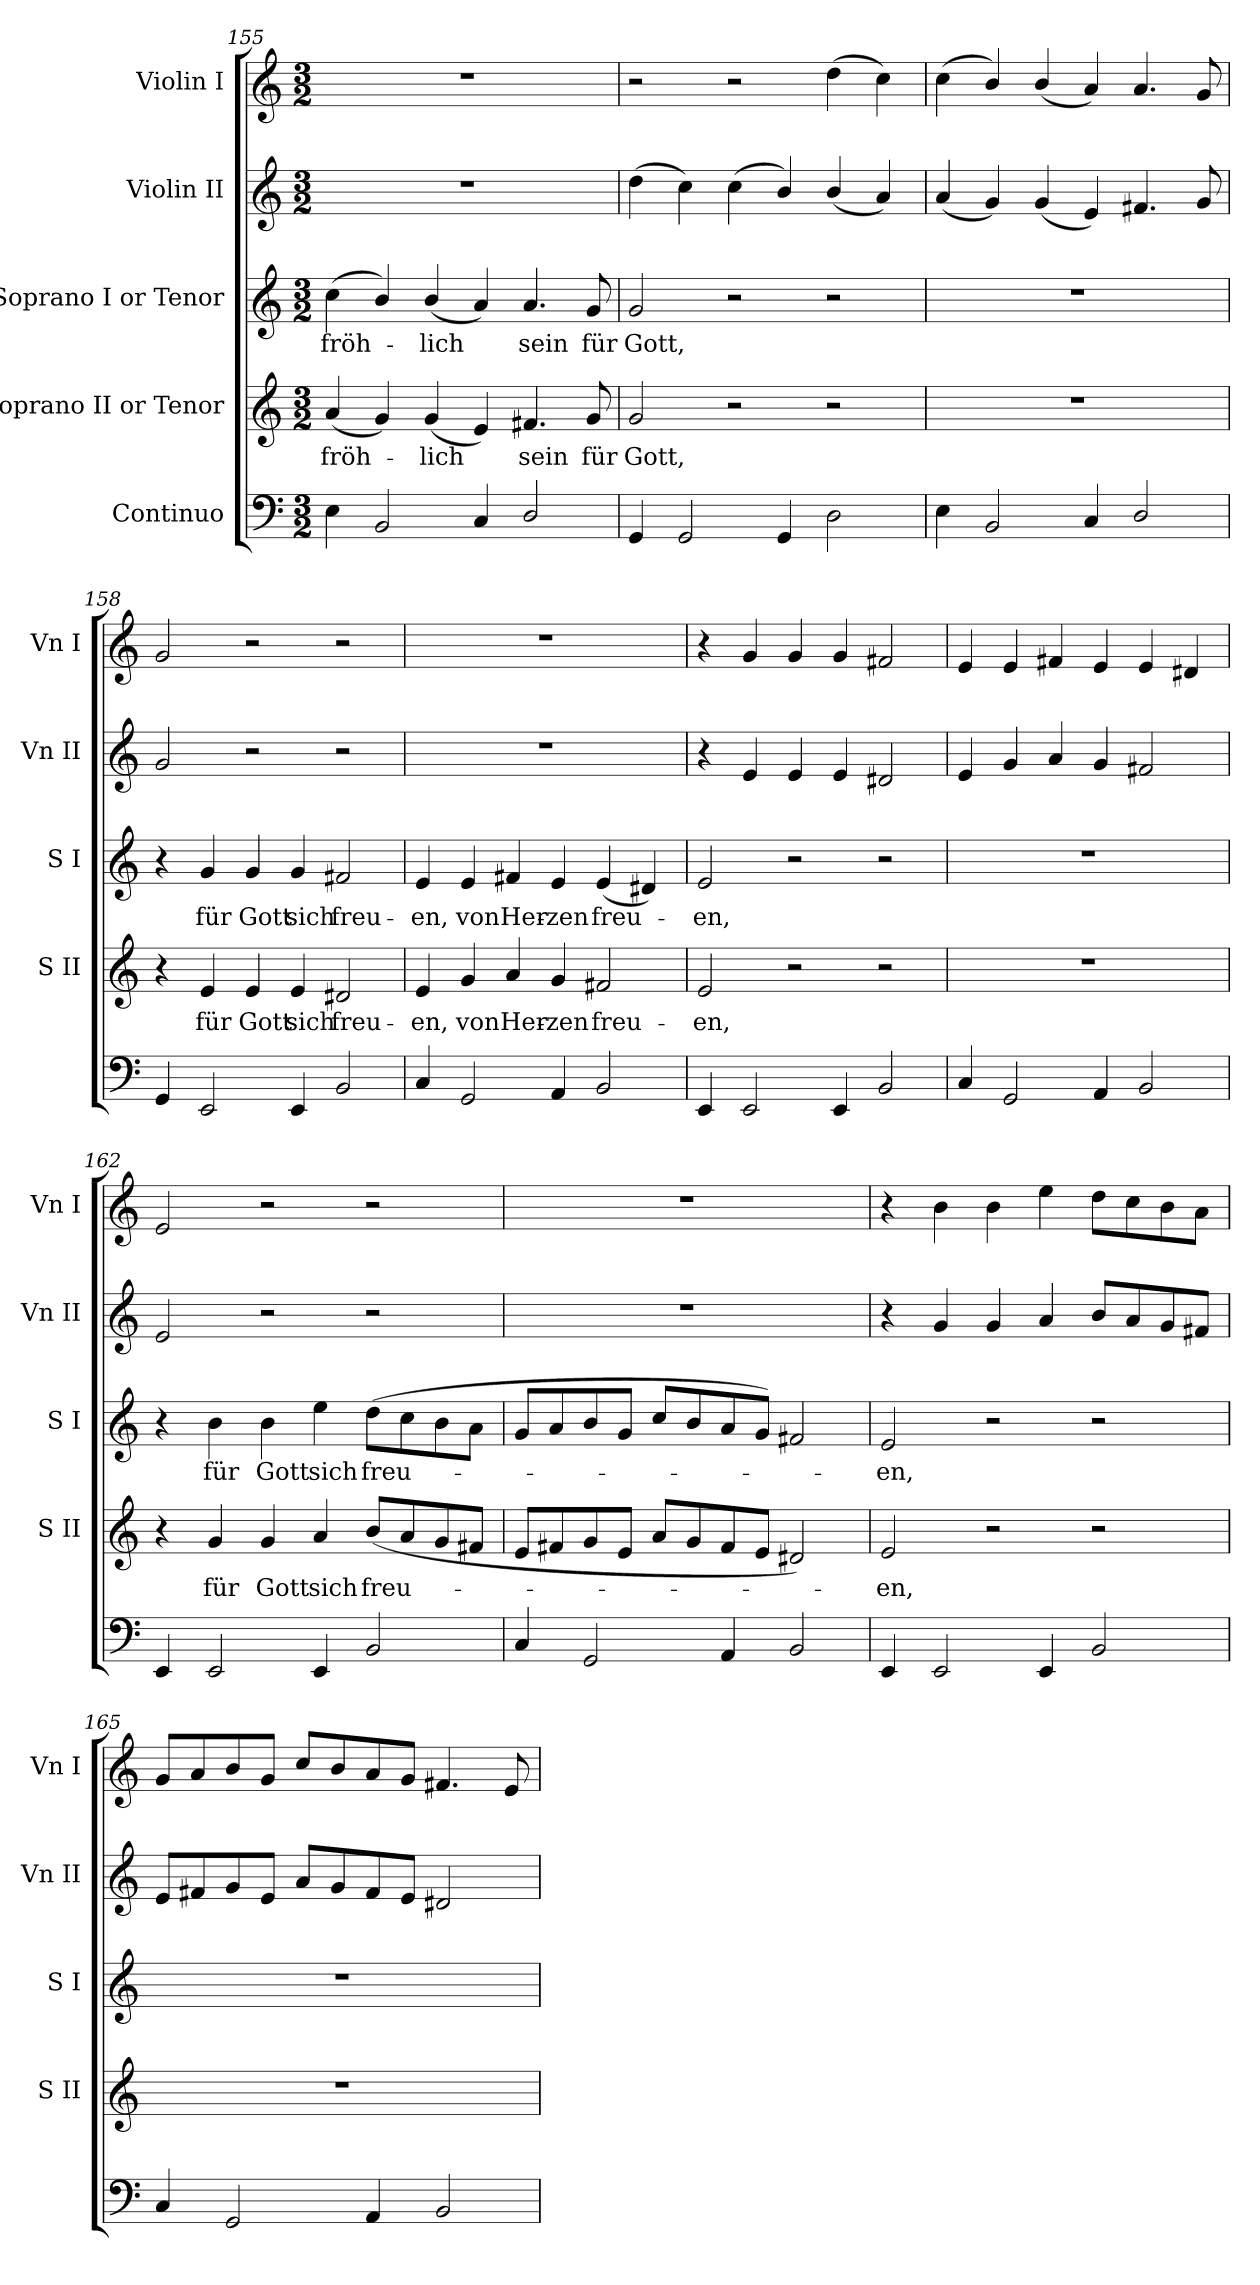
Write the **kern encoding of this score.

**kern	**kern	**text	**kern	**text	**kern	**kern
*part5	*part4	*part4	*part3	*part3	*part2	*part1
*staff5	*staff4	*staff4	*staff3	*staff3	*staff2	*staff1
*I"Continuo	*I"Soprano II or Tenor	*	*I"Soprano I or Tenor	*	*I"Violin II	*I"Violin I
*	*I'S II	*	*I'S I	*	*I'Vn II	*I'Vn I
!!LO:LB:g=z
*clefF4	*clefG2	*	*clefG2	*	*clefG2	*clefG2
*k[]	*k[]	*	*k[]	*	*k[]	*k[]
*C:	*C:	*	*C:	*	*C:	*C:
*M3/2	*M3/2	*	*M3/2	*	*M3/2	*M3/2
=155	=155	=155	=155	=155	=155	=155
!	!	!LO:LY:b	!	!LO:LY:b	!LO:N:vis=1	!LO:N:vis=1
4E	(<4a	fröh-	(<4cc	fröh-	1.r	1.r
2BB	4g)	.	4b/)	.	.	.
!	!	!LO:LY:b	!	!LO:LY:b	!	!
.	(<4g	lich	(<4b/	lich	.	.
4C	4e)	.	4a)	.	.	.
!	!	!LO:LY:b	!	!LO:LY:b	!	!
2D/	4.f#X	sein	4.a	sein	.	.
!	!	!LO:LY:b	!	!LO:LY:b	!	!
.	8g	für	8g	für	.	.
=156	=156	=156	=156	=156	=156	=156
!	!	!LO:LY:b	!	!LO:LY:b	!	!
4GG	2g	Gott,	2g	Gott,	(>4dd	2r
2GG	.	.	.	.	4cc)	.
.	2r	.	2r	.	(<4cc	2r
4GG	.	.	.	.	4b/)	.
2D	2r	.	2r	.	(<4b/	(>4dd
.	.	.	.	.	4a)	4cc)
=157	=157	=157	=157	=157	=157	=157
!	!LO:N:vis=1	!	!LO:N:vis=1	!	!	!
4E	1.r	.	1.r	.	(<4a	(<4cc
2BB	.	.	.	.	4g)	4b/)
.	.	.	.	.	(<4g	(<4b/
4C	.	.	.	.	4e)	4a)
2D/	.	.	.	.	4.f#X	4.a
.	.	.	.	.	8g	8g
=158	=158	=158	=158	=158	=158	=158
4GG	4r	.	4r	.	2g	2g
!	!	!LO:LY:b	!	!LO:LY:b	!	!
2EE	4e	für	4g	für	.	.
!	!	!LO:LY:b	!	!LO:LY:b	!	!
.	4e	Gott	4g	Gott	2r	2r
!	!	!LO:LY:b	!	!LO:LY:b	!	!
4EE	4e	sich	4g	sich	.	.
!	!	!LO:LY:b	!	!LO:LY:b	!	!
2BB	2d#X	freu-	2f#X	freu-	2r	2r
=159	=159	=159	=159	=159	=159	=159
!	!	!LO:LY:b	!	!LO:LY:b	!LO:N:vis=1	!LO:N:vis=1
4C	4e	-en,	4e	-en,	1.r	1.r
!	!	!LO:LY:b	!	!LO:LY:b	!	!
2GG	4g	von	4e	von	.	.
!	!	!LO:LY:b	!	!LO:LY:b	!	!
.	4a	Her-	4f#X	Her-	.	.
!	!	!LO:LY:b	!	!LO:LY:b	!	!
4AA	4g	-zen	4e	-zen	.	.
!	!	!LO:LY:b	!	!LO:LY:b	!	!
2BB	2f#	freu-	(<4e	freu-	.	.
.	.	.	4d#X)	.	.	.
!!LO:LB:g=z
=160	=160	=160	=160	=160	=160	=160
!	!	!LO:LY:b	!	!LO:LY:b	!	!
4EE	2e	-en,	2e	en,	4r	4r
2EE	.	.	.	.	4e	4g
.	2r	.	2r	.	4e	4g
4EE	.	.	.	.	4e	4g
2BB	2r	.	2r	.	2d#X	2f#X
=161	=161	=161	=161	=161	=161	=161
!	!LO:N:vis=1	!	!LO:N:vis=1	!	!	!
4C	1.r	.	1.r	.	4e	4e
2GG	.	.	.	.	4g	4e
.	.	.	.	.	4a	4f#X
4AA	.	.	.	.	4g	4e
2BB	.	.	.	.	2f#	4e
.	.	.	.	.	.	4d#X
=162	=162	=162	=162	=162	=162	=162
4EE	4r	.	4r	.	2e	2e
!	!	!LO:LY:b	!	!LO:LY:b	!	!
2EE	4g	für	4b	für	.	.
!	!	!LO:LY:b	!	!LO:LY:b	!	!
.	4g	Gott	4b	Gott	2r	2r
!	!	!LO:LY:b	!	!LO:LY:b	!	!
4EE	4a	sich	4ee	sich	.	.
!	!	!LO:LY:b	!	!LO:LY:b	!	!
2BB	(<8bL	freu-	(<8ddL	freu-	2r	2r
.	8a	.	8cc	.	.	.
.	8g	.	8b	.	.	.
.	8f#XJ	.	8aJ	.	.	.
=163	=163	=163	=163	=163	=163	=163
!	!	!	!	!	!LO:N:vis=1	!LO:N:vis=1
4C	8eL	.	8gL	.	1.r	1.r
.	8f#X	.	8a	.	.	.
2GG	8g	.	8b	.	.	.
.	8eJ	.	8gJ	.	.	.
.	8aL	.	8ccL	.	.	.
.	8g	.	8b	.	.	.
4AA	8f#	.	8a	.	.	.
.	8eJ	.	8gJ)	.	.	.
2BB	2d#X)	.	2f#X	.	.	.
=164	=164	=164	=164	=164	=164	=164
!	!	!LO:LY:b	!	!LO:LY:b	!	!
4EE	2e	en,	2e	en,	4r	4r
2EE	.	.	.	.	4g	4b
.	2r	.	2r	.	4g	4b
4EE	.	.	.	.	4a	4ee
2BB	2r	.	2r	.	8bL	8ddL
.	.	.	.	.	8a	8cc
.	.	.	.	.	8g	8b
.	.	.	.	.	8f#XJ	8aJ
!!LO:LB:g=z
=165	=165	=165	=165	=165	=165	=165
!	!LO:N:vis=1	!	!LO:N:vis=1	!	!	!
4C	1.r	.	1.r	.	8eL	8gL
.	.	.	.	.	8f#X	8a
2GG	.	.	.	.	8g	8b
.	.	.	.	.	8eJ	8gJ
.	.	.	.	.	8aL	8ccL
.	.	.	.	.	8g	8b
4AA	.	.	.	.	8f#	8a
.	.	.	.	.	8eJ	8gJ
2BB	.	.	.	.	2d#X	4.f#X
.	.	.	.	.	.	8e
=	=	=	=	=	=	=
*-	*-	*-	*-	*-	*-	*-
